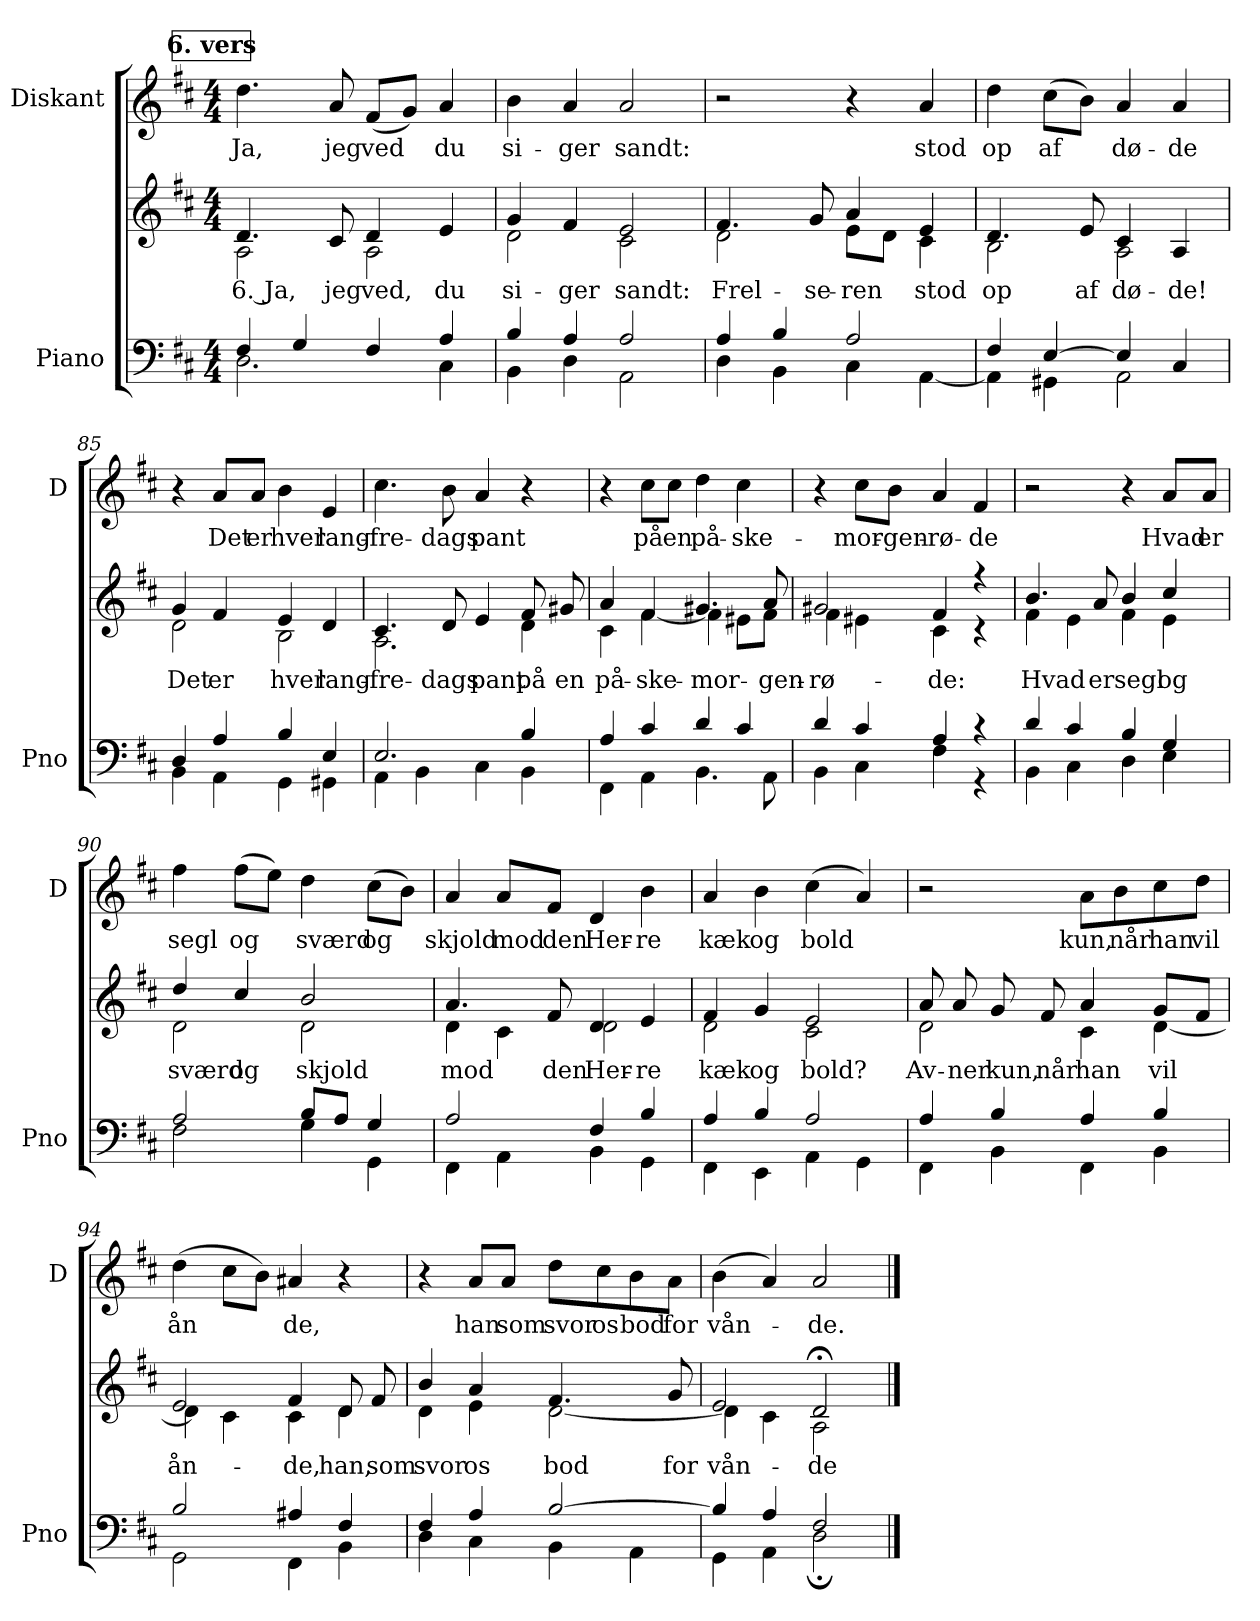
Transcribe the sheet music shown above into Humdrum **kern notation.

**kern	**kern	**text	**kern	**text
*part2	*part2	*part2	*part1	*part1
*staff3	*staff2	*staff2	*staff1	*staff1
*I"Piano	*	*	*I"Diskant	*
*I'Pno	*	*	*I'D	*
!!LO:LB:g=z
*clefF4	*clefG2	*	*clefG2	*
*k[f#c#]	*k[f#c#]	*	*k[f#c#]	*
*M4/4	*M4/4	*	*M4/4	*
!!LO:REH:place=s1:a:B:cj:fs=14:t=6. vers
=81	=81	=81	=81	=81
*^	*	*	*	*
!	!	!	!LO:LY:b	!	!LO:LY:b
*	*	*^	*	*	*
4F#/	2.D\	4.d/	2A\	6. Ja,	4.dd\	Ja,
4G/	.	.	.	.	.	.
!	!	!	!	!LO:LY:b	!	!LO:LY:b
.	.	8c#/	.	jeg	8a/	jeg
!	!	!	!	!LO:LY:b	!	!LO:LY:b
4F#/	.	4d/	2A\	ved,	(8f#/L	ved
.	.	.	.	.	8g/J)	.
!	!	!	!	!LO:LY:b	!	!LO:LY:b
4A/	4C#\	4e/	.	du	4a/	du
=82	=82	=82	=82	=82	=82	=82
!	!	!	!	!LO:LY:b	!	!LO:LY:b
4B/	4BB\	4g/	2d\	si-	4b\	si-
!	!	!	!	!LO:LY:b	!	!LO:LY:b
4A/	4D\	4f#/	.	-ger	4a/	-ger
!	!	!	!	!LO:LY:b	!	!LO:LY:b
2A/	2AA\	2e/	2c#\	sandt:	2a/	sandt:
=83	=83	=83	=83	=83	=83	=83
!	!	!	!	!LO:LY:b	!	!
4A/	4D\	4.f#/	2d\	Frel-	2r	.
4B/	4BB\	.	.	.	.	.
!	!	!	!	!LO:LY:b	!	!
.	.	8g/	.	-se-	.	.
!	!	!	!	!LO:LY:b	!	!
2A/	4C#\	4a/	8e\L	-ren	4r	.
.	.	.	8d\J	.	.	.
!	!	!	!	!LO:LY:b	!	!LO:LY:b
.	[4AA\	4e/	4c#\	stod	4a/	stod
=84	=84	=84	=84	=84	=84	=84
!	!	!	!	!LO:LY:b	!	!LO:LY:b
4F#/	4AA\]	4.d/	2B\	op	4dd\	op
!	!	!	!	!	!	!LO:LY:b
[4E/	4GG#X\	.	.	.	(8cc#\L	af
!	!	!	!	!LO:LY:b	!	!
.	.	8e/	.	af	8b\J)	.
!	!	!	!	!LO:LY:b	!	!LO:LY:b
4E/]	2AA\	4c#/	2A\	dø-	4a/	dø-
!	!	!	!	!LO:LY:b	!	!LO:LY:b
4C#/	.	4A/	.	-de!	4a/	-de
=85	=85	=85	=85	=85	=85	=85
!	!	!	!	!LO:LY:b	!	!
4D/	4BB\	4g/	2d\	Det	4r	.
!	!	!	!	!LO:LY:b	!	!LO:LY:b
4A/	4AA\	4f#/	.	er	8a/L	Det
!	!	!	!	!	!	!LO:LY:b
.	.	.	.	.	8a/J	er
!	!	!	!	!LO:LY:b	!	!LO:LY:b
4B/	4GG\	4e/	2B\	hver	4b\	hver
!	!	!	!	!LO:LY:b	!	!LO:LY:b
4E/	4GG#X\	4d/	.	lang-	4e/	lang-
!!LO:LB:g=z
=86	=86	=86	=86	=86	=86	=86
!	!	!	!	!LO:LY:b	!	!LO:LY:b
2.E/	4AA\	4.c#/	2.A\	-fre-	4.cc#\	-fre-
.	4BB\	.	.	.	.	.
!	!	!	!	!LO:LY:b	!	!LO:LY:b
.	.	8d/	.	-dags	8b\	-dags
!	!	!	!	!LO:LY:b	!	!LO:LY:b
.	4C#\	4e/	.	pant	4a/	pant
!	!	!	!	!LO:LY:b	!	!
4B/	4BB\	8f#/	4d\	på	4r	.
!	!	!	!	!LO:LY:b	!	!
.	.	8g#X/	.	en	.	.
=87	=87	=87	=87	=87	=87	=87
!	!	!	!	!LO:LY:b	!	!
4A/	4FF#\	4a/	4c#\	på-	4r	.
!	!	!	!	!LO:LY:b	!	!LO:LY:b
4c#/	4AA\	4f#/	[4f#\	-ske-	8cc#\L	på
!	!	!	!	!	!	!LO:LY:b
.	.	.	.	.	8cc#\J	en
!	!	!	!	!LO:LY:b	!	!LO:LY:b
4d/	4.BB\	4.g#X/	4f#\]	-mor-	4dd\	på-
!	!	!	!	!	!	!LO:LY:b
4c#/	.	.	8e#X\L	.	4cc#\	-ske-
!	!	!	!	!LO:LY:b	!	!
.	8AA\	8a/	8f#\J	-gen-	.	.
=88	=88	=88	=88	=88	=88	=88
!	!	!	!	!LO:LY:b	!	!
4d/	4BB\	2g#X/	4f#\	-rø-	4r	.
!	!	!	!	!	!	!LO:LY:b
4c#/	4C#\	.	4e#X\	.	8cc#\L	-mor-
!	!	!	!	!	!	!LO:LY:b
.	.	.	.	.	8b\J	-gen-
!	!	!	!	!LO:LY:b	!	!LO:LY:b
4A/	4F#\	4f#/	4c#\	-de:	4a/	-rø-
!	!	!	!	!	!	!LO:LY:b
4r	4r	4r	4r	.	4f#/	-de
=89	=89	=89	=89	=89	=89	=89
!	!	!	!	!LO:LY:b	!	!
4d/	4BB\	4.b/	4f#\	Hvad	2r	.
4c#/	4C#\	.	4e\	.	.	.
!	!	!	!	!LO:LY:b	!	!
.	.	8a/	.	er	.	.
!	!	!	!	!LO:LY:b	!	!
4B/	4D\	4b/	4f#\	segl	4r	.
!	!	!	!	!LO:LY:b	!	!LO:LY:b
4G/	4E\	4cc#/	4e\	og	8a/L	Hvad
!	!	!	!	!	!	!LO:LY:b
.	.	.	.	.	8a/J	er
!!LO:PB:g=z
=90	=90	=90	=90	=90	=90	=90
!	!	!	!	!LO:LY:b	!	!LO:LY:b
2A/	2F#\	4dd/	2d\	sværd	4ff#\	segl
!	!	!	!	!LO:LY:b	!	!LO:LY:b
.	.	4cc#/	.	og	(8ff#\L	og
.	.	.	.	.	8ee\J)	.
!	!	!	!	!LO:LY:b	!	!LO:LY:b
8B/L	4G\	2b/	2d\	skjold	4dd\	sværd
8A/J	.	.	.	.	.	.
!	!	!	!	!	!	!LO:LY:b
4G/	4GG\	.	.	.	(8cc#\L	og
.	.	.	.	.	8b\J)	.
=91	=91	=91	=91	=91	=91	=91
!	!	!	!	!LO:LY:b	!	!LO:LY:b
2A/	4FF#\	4.a/	4d\	mod	4a/	skjold
!	!	!	!	!	!	!LO:LY:b
.	4AA\	.	4c#\	.	8a/L	mod
!	!	!	!	!LO:LY:b	!	!LO:LY:b
.	.	8f#/	.	den	8f#/J	den
!	!	!	!	!LO:LY:b	!	!LO:LY:b
4F#/	4BB\	4d/	2d\	Her-	4d/	Her-
!	!	!	!	!LO:LY:b	!	!LO:LY:b
4B/	4GG\	4e/	.	-re	4b\	-re
=92	=92	=92	=92	=92	=92	=92
!	!	!	!	!LO:LY:b	!	!LO:LY:b
4A/	4FF#\	4f#/	2d\	kæk	4a/	kæk
!	!	!	!	!LO:LY:b	!	!LO:LY:b
4B/	4EE\	4g/	.	og	4b\	og
!	!	!	!	!LO:LY:b	!	!LO:LY:b
2A/	4AA\	2e/	2c#\	bold?	(4cc#\	bold
.	4GG\	.	.	.	4a/)	.
=93	=93	=93	=93	=93	=93	=93
!	!	!	!	!LO:LY:b	!	!
4A/	4FF#\	8a/	2d\	Av-	2r	.
!	!	!	!	!LO:LY:b	!	!
.	.	8a/	.	-ner	.	.
!	!	!	!	!LO:LY:b	!	!
4B/	4BB\	8g/	.	kun,	.	.
!	!	!	!	!LO:LY:b	!	!
.	.	8f#/	.	når	.	.
!	!	!	!	!LO:LY:b	!	!LO:LY:b
4A/	4FF#\	4a/	4c#\	han	8a\L	kun,
!	!	!	!	!	!	!LO:LY:b
.	.	.	.	.	8b\	når
!	!	!	!	!LO:LY:b	!	!LO:LY:b
4B/	4BB\	8g/L	[4d\	vil	8cc#\	han
!	!	!	!	!	!	!LO:LY:b
.	.	8f#/J	.	.	8dd\J	vil
!!LO:LB:g=z
=94	=94	=94	=94	=94	=94	=94
!	!	!	!	!LO:LY:b	!	!LO:LY:b
2B/	2GG\	2e/	4d\]	ån-	(4dd\	ån
.	.	.	4c#\	.	8cc#\L	.
.	.	.	.	.	8b\J)	.
!	!	!	!	!LO:LY:b	!	!LO:LY:b
4A#X/	4FF#\	4f#/	4c#\	-de,	4a#X/	de,
!	!	!	!	!LO:LY:b	!	!
4F#/	4BB\	8d/	4d\	han,	4r	.
!	!	!	!	!LO:LY:b	!	!
.	.	8f#/	.	som	.	.
=95	=95	=95	=95	=95	=95	=95
!	!	!	!	!LO:LY:b	!	!
4F#/	4D\	4b/	4d\	svor	4r	.
!	!	!	!	!LO:LY:b	!	!LO:LY:b
4A/	4C#\	4a/	4e\	os	8a/L	han
!	!	!	!	!	!	!LO:LY:b
.	.	.	.	.	8a/J	som
!	!	!	!	!LO:LY:b	!	!LO:LY:b
[2B/	4BB\	4.f#/	[2d\	bod	8dd\L	svor
!	!	!	!	!	!	!LO:LY:b
.	.	.	.	.	8cc#\	os
!	!	!	!	!	!	!LO:LY:b
.	4AA\	.	.	.	8b\	bod
!	!	!	!	!LO:LY:b	!	!LO:LY:b
.	.	8g/	.	for	8a\J	for
=96	=96	=96	=96	=96	=96	=96
!	!	!	!	!LO:LY:b	!	!LO:LY:b
4B/]	4GG\	2e/	4d\]	vån-	(4b\	vån-
4A/	4AA\	.	4c#\	.	4a/)	.
!	!	!	!	!LO:LY:b	!	!LO:LY:b
2F#/	2D;\	2d;</	2A\	-de	2a/	-de.
*v	*v	*	*	*	*	*
*	*v	*v	*	*	*
==	==	==	==	==
*-	*-	*-	*-	*-
